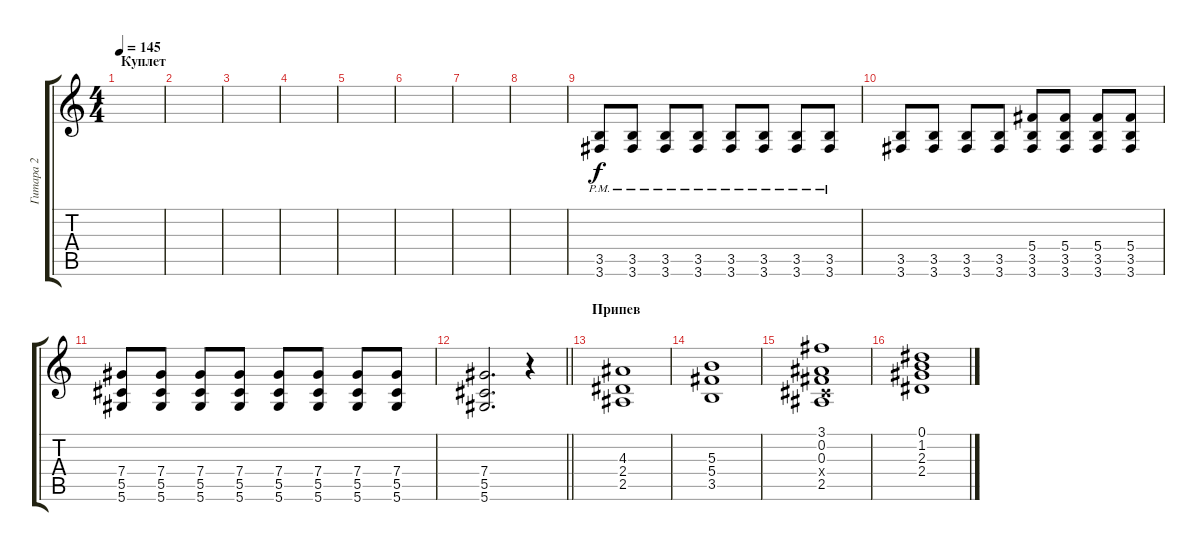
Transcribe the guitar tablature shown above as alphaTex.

\track ("Гитара 2" "Гитара 2") {instrument distortionguitar}
\staff {score tabs}
\tuning (Eb4 Bb3 Gb3 Db3 Ab2 Eb2) {hide}
\ts (4 4)
\section ("" "Куплет")
\tempo 145
\clef g2
\ks c
|
|
|
|
|
|
|
|
(3.5{pm} 3.6).8 (3.5{pm} 3.6).8 (3.5{pm} 3.6).8 (3.5{pm} 3.6).8 (3.5{pm} 3.6).8 (3.5{pm} 3.6).8 (3.5{pm} 3.6).8 (3.5{pm} 3.6).8 |
(3.5 3.6).8 (3.5 3.6).8 (3.5 3.6).8 (3.5 3.6).8 (5.4 3.5 3.6).8 (5.4 3.5 3.6).8 (5.4 3.5 3.6).8 (5.4 3.5 3.6).8 |
(7.4 5.5 5.6).8 (7.4 5.5 5.6).8 (7.4 5.5 5.6).8 (7.4 5.5 5.6).8 (7.4 5.5 5.6).8 (7.4 5.5 5.6).8 (7.4 5.5 5.6).8 (7.4 5.5 5.6).8 |
\barLineRight lightlight
(7.4 5.5 5.6).2{d} r.4 |
\section ("" "Припев")
(4.3 2.4 2.5).1 |
(5.3 5.4 3.5).1 |
(3.1 0.2 0.3 0.4{x} 2.5).1 |
(0.1 1.2 2.3 2.4).1
